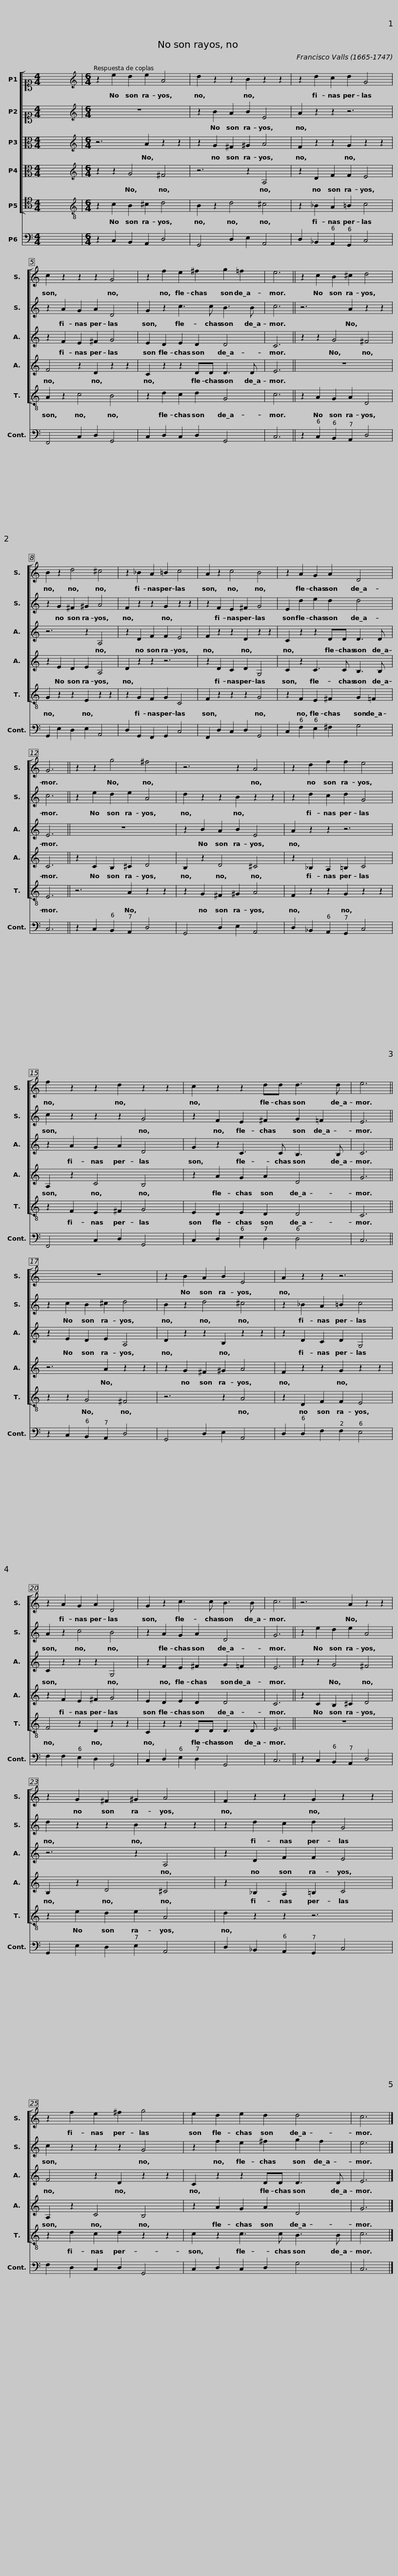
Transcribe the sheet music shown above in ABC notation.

X:1
%%score [ 1 2 3 4 5 ] 6
L:1/8
M:4/4
I:linebreak $
K:C
V:1 alto1
V:2 alto1
V:3 alto
V:4 alto
V:5 tenor transpose=-12
V:6 bass
V:1
 x8 |[M:6/4][K:treble] z2 e2 d2 e2 A4 | d2 z2 z2 B2 z2 z2 | z2 d2 c2 d2 G4 |$ c2 z2 z2 z2 G4 | %5
 z2 f2 e2 ^f2 g2 !courtesy!=f2 | e6 ||$ z2 c2 B2 ^c2 d4 | B2 z2 d4 ^c4 | z2 _B2 A2 =B2 c4 |$ %10
 A2 z2 c4 B4 | z2 A2 G2 A2 D4 | G6 ||$ z2 z2 g4 ^f4 | z6 z2 A4 | %15
 z2 d2 f2 f2 e4 |$ f2 z2 z2 d2 z2 z2 | c2 z2 z2 dd d3 d | e6 ||$ z12 | %20
 z2 B2 A2 B2 E4 | A2 z2 z2 z6 |$ z2 A2 G2 A2 D4 | G2 z2 c3 c B3 B | c6 ||$ %25
 z6 A2 z2 z2 | z2 G2 ^F2 ^G2 A4 | F2 z2 z2 G2 z2 z2 |$ z2 f2 e2 ^f2 g4 | e2 d2 e2 d2 d4 | %30
 c6 |] %31
V:2
 x8 |[M:6/4][K:treble] z12 | z2 B2 A2 B2 E4 | A2 z2 z2 z6 |$ z2 A2 G2 A2 D4 | %5
 G2 z2 c3 c B3 B | c6 ||$ z6 A2 z2 z2 | z2 G2 ^F2 ^G2 A4 | F2 z2 z2 G2 z2 z2 |$ %10
 z2 F2 E2 ^F2 G4 | E2 d2 e2 d2 d4 | c6 ||$ z2 e2 d2 e2 A4 | d2 z2 z2 B2 z2 z2 | %15
 z2 d2 c2 d2 G4 |$ c2 z2 z2 z2 G4 | z2 F2 E2 ^F2 G2 !courtesy!=F2 | E6 ||$ z2 c2 B2 ^c2 d4 | %20
 B2 z2 d4 ^c4 | z2 _B2 A2 =B2 c4 |$ A2 z2 c4 B4 | z2 A2 G2 A2 D4 | G6 ||$ %25
 z2 e2 d2 e2 A4 | d2 z2 z2 B2 z2 z2 | z2 d2 c2 d2 G4 |$ c2 z2 z2 z2 G4 | z2 f2 e2 ^f2 g2 f2 | %30
 e6 |] %31
V:3
 x8 |[M:6/4][K:treble] z6 A2 z2 z2 | z2 G2 ^F2 ^G2 A4 | F2 z2 z2 G2 z2 z2 |$ z2 F2 E2 ^F2 G4 | %5
 E2 D2 E2 D2 D4 | C6 ||$ z2 z2 G4 ^F4 | z6 z2 A,4 | z2 D2 F2 F2 E4 |$ %10
 F2 z2 z2 D2 z2 z2 | C2 z2 z2 DD D3 D | E6 ||$ z12 | z2 B2 A2 B2 E4 | %15
 A2 z2 z2 z6 |$ z2 A2 G2 A2 D4 | G2 z2 C3 C B,3 B, | C6 ||$ z2 E2 D2 E2 A,4 | %20
 D2 z2 z2 B,2 z2 z2 | z2 D2 C2 D2 G,4 |$ C2 z2 z2 z2 G,4 | z2 F2 E2 ^F2 G2 !courtesy!=F2 | E6 ||$ %25
 z2 z2 G4 ^F4 | z6 z2 A,4 | z2 D2 F2 F2 E4 |$ F4 z2 D2 z2 z2 | C2 z2 z2 DD D3 D | %30
 E6 |] %31
V:4
 x8 |[M:6/4][K:treble] z2 z2 G4 ^F4 | z6 z2 A,4 | z2 D2 F2 F2 E4 |$ F4 z2 D2 z2 z2 | %5
 C2 z2 z2 DD D3 D | E6 ||$ z12 | z2 E2 D2 E2 A,4 | D2 z2 z2 z6 |$ %10
 z2 D2 C2 D2 G,4 | C2 z2 C3 C B,3 B, | C6 ||$ z2 C2 B,2 ^C2 D4 | B,2 z2 D4 ^C4 | %15
 z2 _B,2 A,2 =B,2 C4 |$ A,2 z2 C4 B,4 | z2 A2 G2 A2 D4 | G6 ||$ z6 A2 z2 z2 | %20
 z2 G2 ^F2 ^G2 A4 | F2 z2 z2 G2 z2 z2 |$ z2 F2 E2 ^F2 G4 | E2 D2 E2 D2 D4 | C6 ||$ %25
 z2 C2 B,2 ^C2 D4 | B,2 z2 D4 ^C4 | z2 _B,2 A,2 =B,2 C4 |$ A,2 z2 C4 B,4 | z2 A2 G2 A2 D4 | %30
 G6 |] %31
V:5
 x8 |[M:6/4][K:treble-8] z2 c2 B2 ^c2 d4 | B2 z2 d4 ^c4 | z2 _B2 A2 =B2 c4 |$ A2 z2 c4 B4 | %5
 z2 d2 c2 d2 G4 | c6 ||$ z2 A2 G2 A2 D4 | G2 z2 z2 E2 z2 z2 | z2 G2 F2 G2 C4 |$ %10
 F2 z2 z2 z2 G4 | z2 F2 E2 ^F2 G2 !courtesy!=F2 | E6 ||$ z6 A2 z2 z2 | z2 G2 ^F2 ^G2 A4 | %15
 F2 z2 z2 G2 z2 z2 |$ z2 F2 E2 ^F2 G4 | E2 D2 E2 D2 D4 | C6 ||$ z2 z2 G4 ^F4 | %20
 z6 z2 A4 | z2 D2 F2 F2 E4 |$ F4 z2 D2 z2 z2 | C2 z2 z2 DD D3 D | E6 ||$ %25
 z12 | z2 e2 d2 e2 A4 | d2 z2 z2 z6 |$ z2 d2 c2 d2 z2 z2 | c2 z2 c3 c B3 B | %30
 c6 |] %31
V:6
 x8 |[M:6/4] z2 C,2 B,,2 A,,2 D,4 | G,,4 D,2 E,2 A,,4 | D,2 _B,,2 A,,2 G,,2 C,4 |$ F,,4 C,2 D,2 G,,4 | %5
 C,2 D,2 C,2 D,2 G,,4 | C,6 ||$ z2 C,2 B,,2 A,,2 D,4 | G,,2 E,2 D,2 E,2 A,,4 | D,2 G,,2 F,,2 G,,2 C,4 |$ %10
 F,,2 D,2 C,2 D,2 G,,4 | C,2 F,2 E,2 ^F,2 G,4 | C,6 ||$ z2 C,2 B,,2 A,,2 D,4 | G,,4 D,2 E,2 A,,4 | %15
 D,2 _B,,2 A,,2 G,,2 C,4 |$ F,,4 C,2 D,2 G,,4 | C,2 D,2 E,2 D,2 D,4 | C,6 ||$ z2 C,2 B,,2 A,,2 D,4 | %20
 G,,4 D,2 E,2 A,,4 | D,2 D,2 F,2 F,2 E,4 |$ F,2 F,2 E,2 D,2 G,,4 | C,2 D,2 E,2 D,2 G,,4 | C,6 ||$ %25
 z2 C,2 B,,2 A,,2 D,4 | G,,2 E,2 D,2 E,2 A,,4 | D,2 _B,,2 A,,2 G,,2 C,4 |$ F,2 D,2 C,2 D,2 G,,4 | C,2 D,2 C,2 D,2 G,4 | %30
 C,6 |] %31
